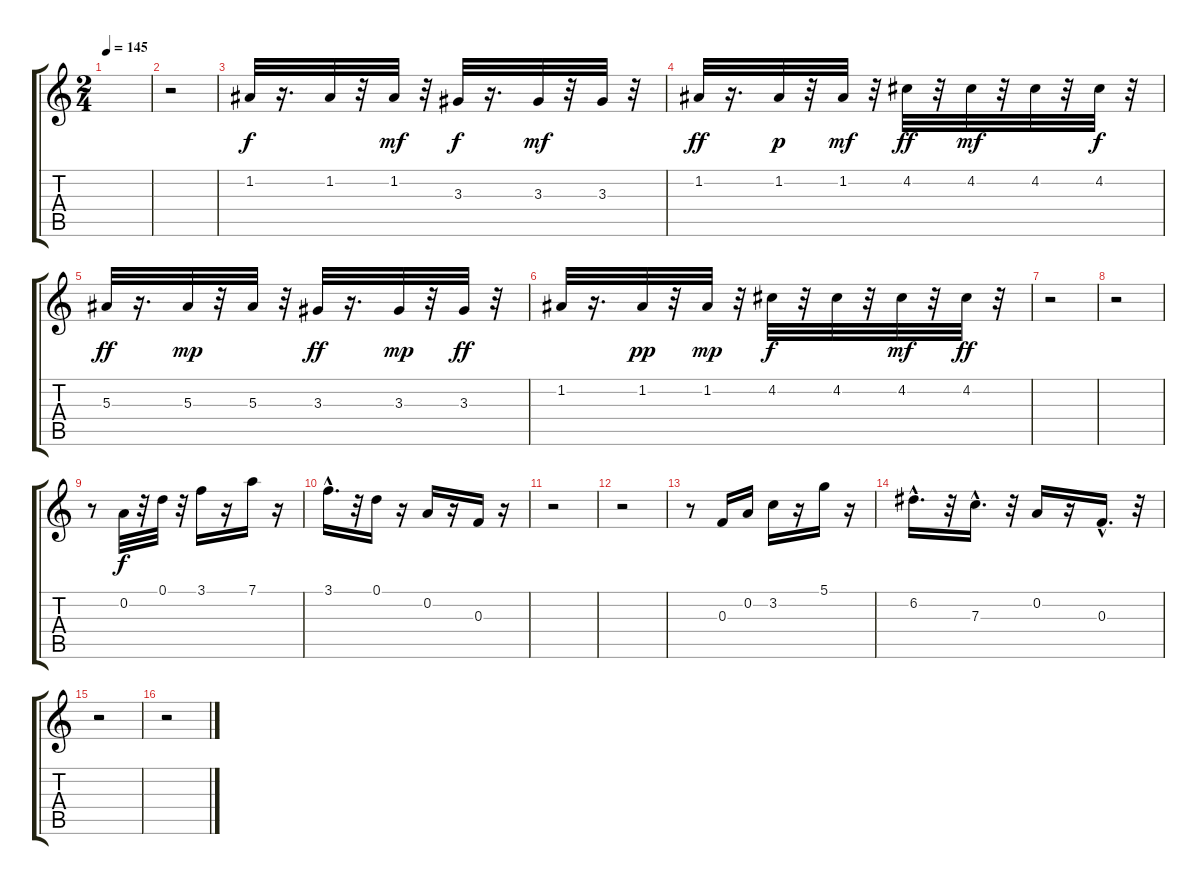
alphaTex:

\track "" {instrument electricguitarclean}
\staff {score tabs}
\tuning (D4 A3 F3 C3 G2 D2) {hide}
\ts (2 4)
\tempo 145
\clef g2
\ks c
|
r.2 |
1.2.32 r.16{d} 1.2.32 r.32 1.2.32{dy mf} r.32 3.3.32{dy f} r.16{d} 3.3.32{dy mf} r.32 3.3.32 r.32 |
1.2.32{dy ff} r.16{d} 1.2.32{dy p} r.32 1.2.32{dy mf} r.32 4.2.32{dy ff} r.32 4.2.32{dy mf} r.32 4.2.32 r.32 4.2.32{dy f} r.32 |
5.3.32{dy ff} r.16{d} 5.3.32{dy mp} r.32 5.3.32 r.32 3.3.32{dy ff} r.16{d} 3.3.32{dy mp} r.32 3.3.32{dy ff} r.32 |
1.2.32 r.16{d} 1.2.32{dy pp} r.32 1.2.32{dy mp} r.32 4.2.32{dy f} r.32 4.2.32 r.32 4.2.32{dy mf} r.32 4.2.32{dy ff} r.32 |
r.2 |
r.2 |
r.8 0.2.32{dy f} r.32 0.1.32 r.32 3.1.16 r.16 7.1.16 r.16 |
3.1{hac}.16{d} r.32 0.1.16 r.16 0.2.16 r.16 0.3.16 r.16 |
r.2 |
r.2 |
r.8 0.3.16 0.2.16 3.2.16 r.16 5.1.16 r.16 |
6.2{hac}.16{d} r.32 7.3{hac}.16{d} r.32 0.2.16 r.16 0.3{hac}.16{d} r.32 |
r.2 |
r.2
